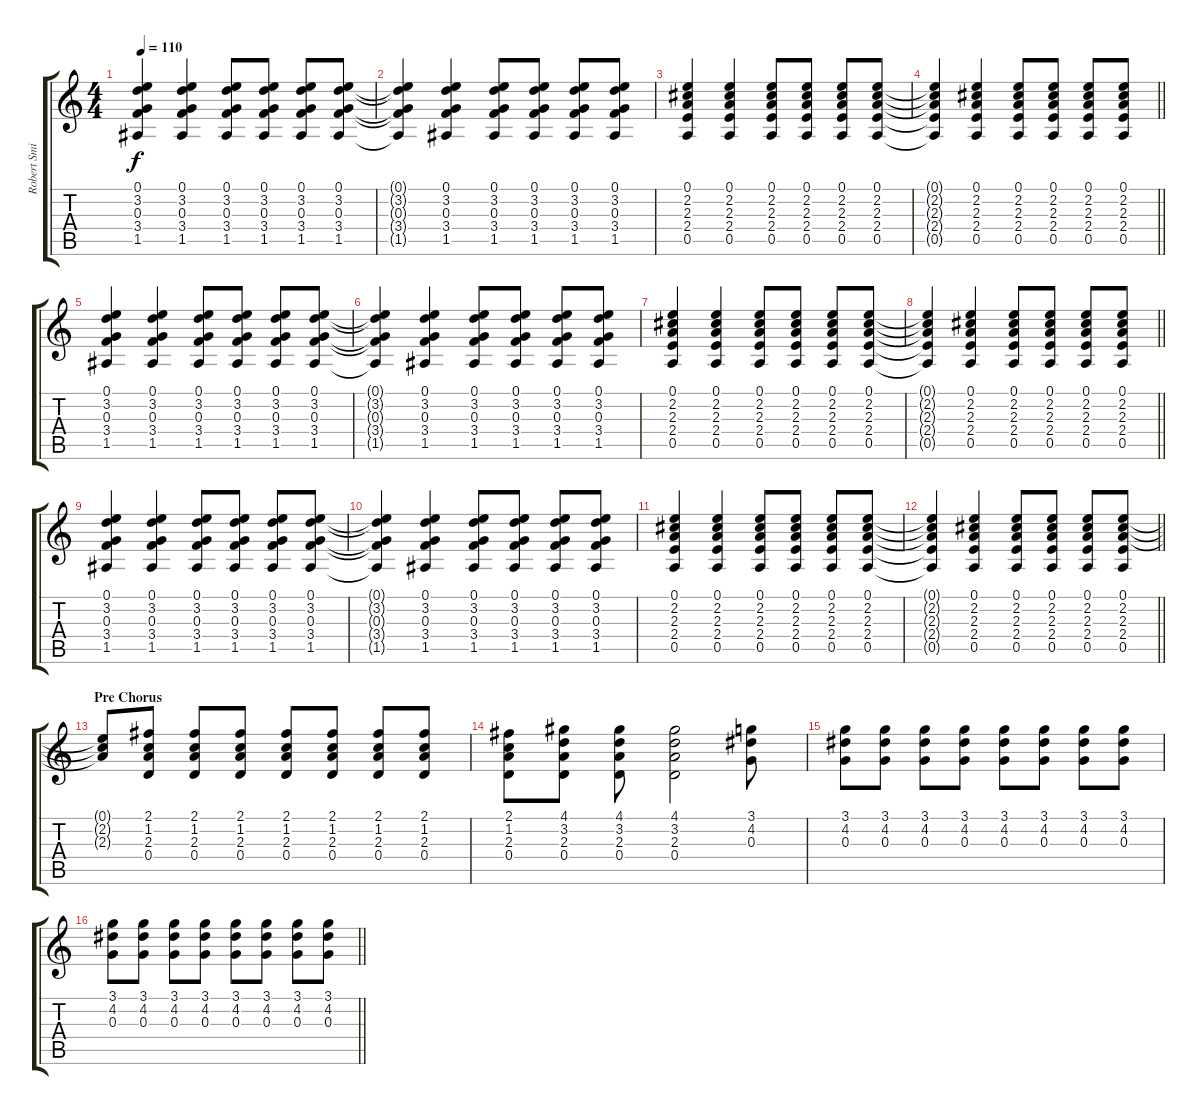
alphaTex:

\track ("Robert Smith 1" "Robert Smi") {instrument electricguitarclean}
\staff {score tabs}
\tuning (E4 B3 G3 D3 A2 E2) {hide}
\ts (4 4)
\tempo 110
\clef g2
\ks c
(0.1 3.2 0.3 3.4 1.5).4{dy f} (0.1 3.2 0.3 3.4 1.5).4 (0.1 3.2 0.3 3.4 1.5).8 (0.1 3.2 0.3 3.4 1.5).8 (0.1 3.2 0.3 3.4 1.5).8 (0.1 3.2 0.3 3.4 1.5).8 |
(0.1{t} 3.2{t} 0.3{t} 3.4{t} 1.5{t}).4 (0.1 3.2 0.3 3.4 1.5).4 (0.1 3.2 0.3 3.4 1.5).8 (0.1 3.2 0.3 3.4 1.5).8 (0.1 3.2 0.3 3.4 1.5).8 (0.1 3.2 0.3 3.4 1.5).8 |
(0.1 2.2 2.3 2.4 0.5).4 (0.1 2.2 2.3 2.4 0.5).4 (0.1 2.2 2.3 2.4 0.5).8 (0.1 2.2 2.3 2.4 0.5).8 (0.1 2.2 2.3 2.4 0.5).8 (0.1 2.2 2.3 2.4 0.5).8 |
\barLineRight lightlight
(0.1{t} 2.2{t} 2.3{t} 2.4{t} 0.5{t}).4 (0.1 2.2 2.3 2.4 0.5).4 (0.1 2.2 2.3 2.4 0.5).8 (0.1 2.2 2.3 2.4 0.5).8 (0.1 2.2 2.3 2.4 0.5).8 (0.1 2.2 2.3 2.4 0.5).8 |
(0.1 3.2 0.3 3.4 1.5).4 (0.1 3.2 0.3 3.4 1.5).4 (0.1 3.2 0.3 3.4 1.5).8 (0.1 3.2 0.3 3.4 1.5).8 (0.1 3.2 0.3 3.4 1.5).8 (0.1 3.2 0.3 3.4 1.5).8 |
(0.1{t} 3.2{t} 0.3{t} 3.4{t} 1.5{t}).4 (0.1 3.2 0.3 3.4 1.5).4 (0.1 3.2 0.3 3.4 1.5).8 (0.1 3.2 0.3 3.4 1.5).8 (0.1 3.2 0.3 3.4 1.5).8 (0.1 3.2 0.3 3.4 1.5).8 |
(0.1 2.2 2.3 2.4 0.5).4 (0.1 2.2 2.3 2.4 0.5).4 (0.1 2.2 2.3 2.4 0.5).8 (0.1 2.2 2.3 2.4 0.5).8 (0.1 2.2 2.3 2.4 0.5).8 (0.1 2.2 2.3 2.4 0.5).8 |
\barLineRight lightlight
(0.1{t} 2.2{t} 2.3{t} 2.4{t} 0.5{t}).4 (0.1 2.2 2.3 2.4 0.5).4 (0.1 2.2 2.3 2.4 0.5).8 (0.1 2.2 2.3 2.4 0.5).8 (0.1 2.2 2.3 2.4 0.5).8 (0.1 2.2 2.3 2.4 0.5).8 |
(0.1 3.2 0.3 3.4 1.5).4 (0.1 3.2 0.3 3.4 1.5).4 (0.1 3.2 0.3 3.4 1.5).8 (0.1 3.2 0.3 3.4 1.5).8 (0.1 3.2 0.3 3.4 1.5).8 (0.1 3.2 0.3 3.4 1.5).8 |
(0.1{t} 3.2{t} 0.3{t} 3.4{t} 1.5{t}).4 (0.1 3.2 0.3 3.4 1.5).4 (0.1 3.2 0.3 3.4 1.5).8 (0.1 3.2 0.3 3.4 1.5).8 (0.1 3.2 0.3 3.4 1.5).8 (0.1 3.2 0.3 3.4 1.5).8 |
(0.1 2.2 2.3 2.4 0.5).4 (0.1 2.2 2.3 2.4 0.5).4 (0.1 2.2 2.3 2.4 0.5).8 (0.1 2.2 2.3 2.4 0.5).8 (0.1 2.2 2.3 2.4 0.5).8 (0.1 2.2 2.3 2.4 0.5).8 |
\barLineRight lightlight
(0.1{t} 2.2{t} 2.3{t} 2.4{t} 0.5{t}).4 (0.1 2.2 2.3 2.4 0.5).4 (0.1 2.2 2.3 2.4 0.5).8 (0.1 2.2 2.3 2.4 0.5).8 (0.1 2.2 2.3 2.4 0.5).8 (0.1 2.2 2.3 2.4 0.5).8 |
\section ("" "Pre Chorus")
(0.1{t} 2.2{t} 2.3{t}).8 (2.1 1.2 2.3 0.4).8 (2.1 1.2 2.3 0.4).8 (2.1 1.2 2.3 0.4).8 (2.1 1.2 2.3 0.4).8 (2.1 1.2 2.3 0.4).8 (2.1 1.2 2.3 0.4).8 (2.1 1.2 2.3 0.4).8 |
(2.1 1.2 2.3 0.4).8 (4.1 3.2 2.3 0.4).8 (4.1 3.2 2.3 0.4).8 (4.1 3.2 2.3 0.4).2 (3.1 4.2 0.3).8 |
(3.1 4.2 0.3).8 (3.1 4.2 0.3).8 (3.1 4.2 0.3).8 (3.1 4.2 0.3).8 (3.1 4.2 0.3).8 (3.1 4.2 0.3).8 (3.1 4.2 0.3).8 (3.1 4.2 0.3).8 |
\barLineRight lightlight
(3.1 4.2 0.3).8 (3.1 4.2 0.3).8 (3.1 4.2 0.3).8 (3.1 4.2 0.3).8 (3.1 4.2 0.3).8 (3.1 4.2 0.3).8 (3.1 4.2 0.3).8 (3.1 4.2 0.3).8
